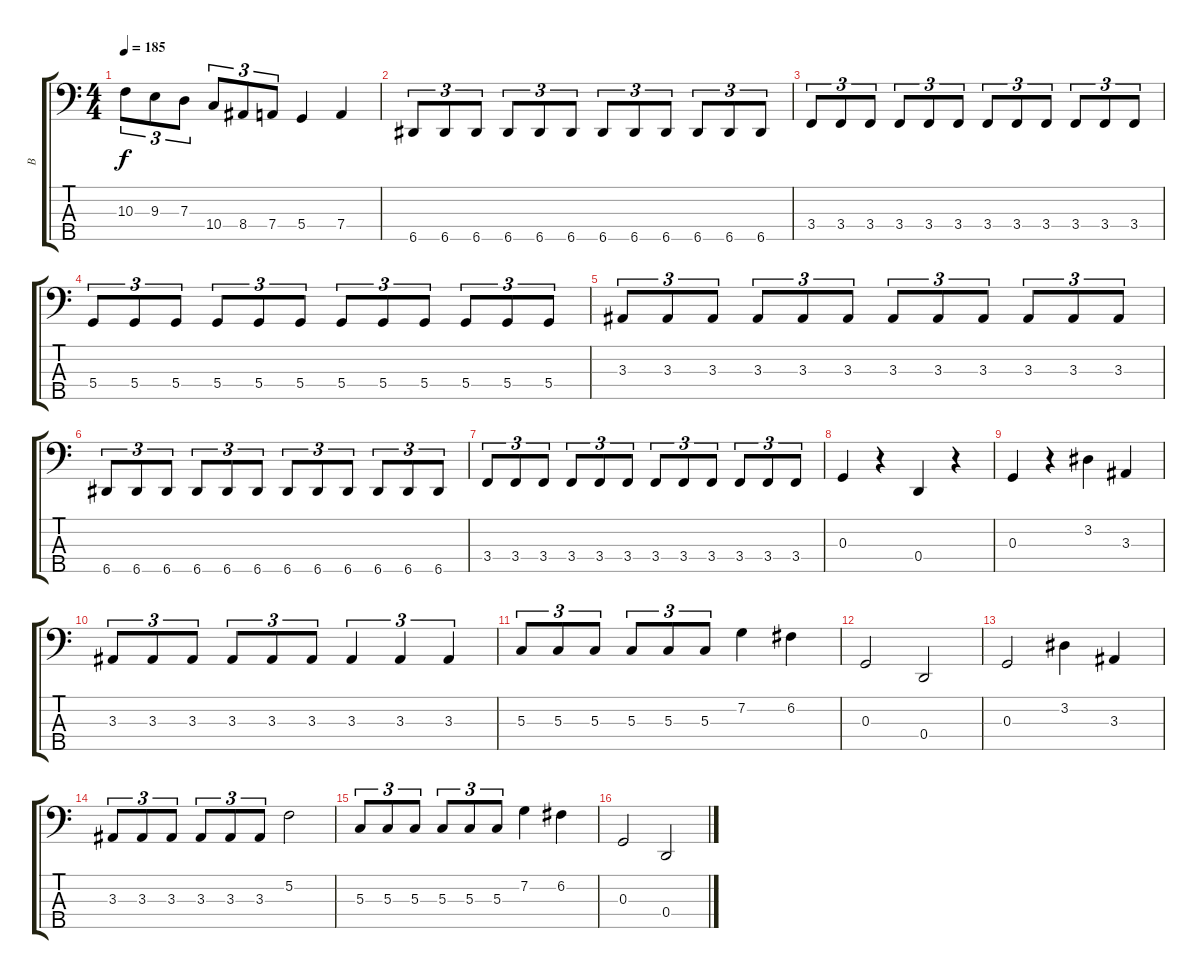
\track ("B" "B") {instrument electricbasspick}
\staff {score tabs}
\tuning (F2 C2 G1 D1 A0) {hide}
\ts (4 4)
\tempo 185
\clef f4
\ks c
10.3.8{tu (3 2) dy f} 9.3.8{tu (3 2)} 7.3.8{tu (3 2)} 10.4.8{tu (3 2)} 8.4.8{tu (3 2)} 7.4.8{tu (3 2)} 5.4.4 7.4.4 |
6.5.8{tu (3 2)} 6.5.8{tu (3 2)} 6.5.8{tu (3 2)} 6.5.8{tu (3 2)} 6.5.8{tu (3 2)} 6.5.8{tu (3 2)} 6.5.8{tu (3 2)} 6.5.8{tu (3 2)} 6.5.8{tu (3 2)} 6.5.8{tu (3 2)} 6.5.8{tu (3 2)} 6.5.8{tu (3 2)} |
3.4.8{tu (3 2)} 3.4.8{tu (3 2)} 3.4.8{tu (3 2)} 3.4.8{tu (3 2)} 3.4.8{tu (3 2)} 3.4.8{tu (3 2)} 3.4.8{tu (3 2)} 3.4.8{tu (3 2)} 3.4.8{tu (3 2)} 3.4.8{tu (3 2)} 3.4.8{tu (3 2)} 3.4.8{tu (3 2)} |
5.4.8{tu (3 2)} 5.4.8{tu (3 2)} 5.4.8{tu (3 2)} 5.4.8{tu (3 2)} 5.4.8{tu (3 2)} 5.4.8{tu (3 2)} 5.4.8{tu (3 2)} 5.4.8{tu (3 2)} 5.4.8{tu (3 2)} 5.4.8{tu (3 2)} 5.4.8{tu (3 2)} 5.4.8{tu (3 2)} |
3.3.8{tu (3 2)} 3.3.8{tu (3 2)} 3.3.8{tu (3 2)} 3.3.8{tu (3 2)} 3.3.8{tu (3 2)} 3.3.8{tu (3 2)} 3.3.8{tu (3 2)} 3.3.8{tu (3 2)} 3.3.8{tu (3 2)} 3.3.8{tu (3 2)} 3.3.8{tu (3 2)} 3.3.8{tu (3 2)} |
6.5.8{tu (3 2)} 6.5.8{tu (3 2)} 6.5.8{tu (3 2)} 6.5.8{tu (3 2)} 6.5.8{tu (3 2)} 6.5.8{tu (3 2)} 6.5.8{tu (3 2)} 6.5.8{tu (3 2)} 6.5.8{tu (3 2)} 6.5.8{tu (3 2)} 6.5.8{tu (3 2)} 6.5.8{tu (3 2)} |
3.4.8{tu (3 2)} 3.4.8{tu (3 2)} 3.4.8{tu (3 2)} 3.4.8{tu (3 2)} 3.4.8{tu (3 2)} 3.4.8{tu (3 2)} 3.4.8{tu (3 2)} 3.4.8{tu (3 2)} 3.4.8{tu (3 2)} 3.4.8{tu (3 2)} 3.4.8{tu (3 2)} 3.4.8{tu (3 2)} |
0.3.4 r.4 0.4.4 r.4 |
0.3.4 r.4 3.2.4 3.3.4 |
3.3.8{tu (3 2)} 3.3.8{tu (3 2)} 3.3.8{tu (3 2)} 3.3.8{tu (3 2)} 3.3.8{tu (3 2)} 3.3.8{tu (3 2)} 3.3.4{tu (3 2)} 3.3.4{tu (3 2)} 3.3.4{tu (3 2)} |
5.3.8{tu (3 2)} 5.3.8{tu (3 2)} 5.3.8{tu (3 2)} 5.3.8{tu (3 2)} 5.3.8{tu (3 2)} 5.3.8{tu (3 2)} 7.2.4 6.2.4 |
0.3.2 0.4.2 |
0.3.2 3.2.4 3.3.4 |
3.3.8{tu (3 2)} 3.3.8{tu (3 2)} 3.3.8{tu (3 2)} 3.3.8{tu (3 2)} 3.3.8{tu (3 2)} 3.3.8{tu (3 2)} 5.2.2 |
5.3.8{tu (3 2)} 5.3.8{tu (3 2)} 5.3.8{tu (3 2)} 5.3.8{tu (3 2)} 5.3.8{tu (3 2)} 5.3.8{tu (3 2)} 7.2.4 6.2.4 |
0.3.2 0.4.2
